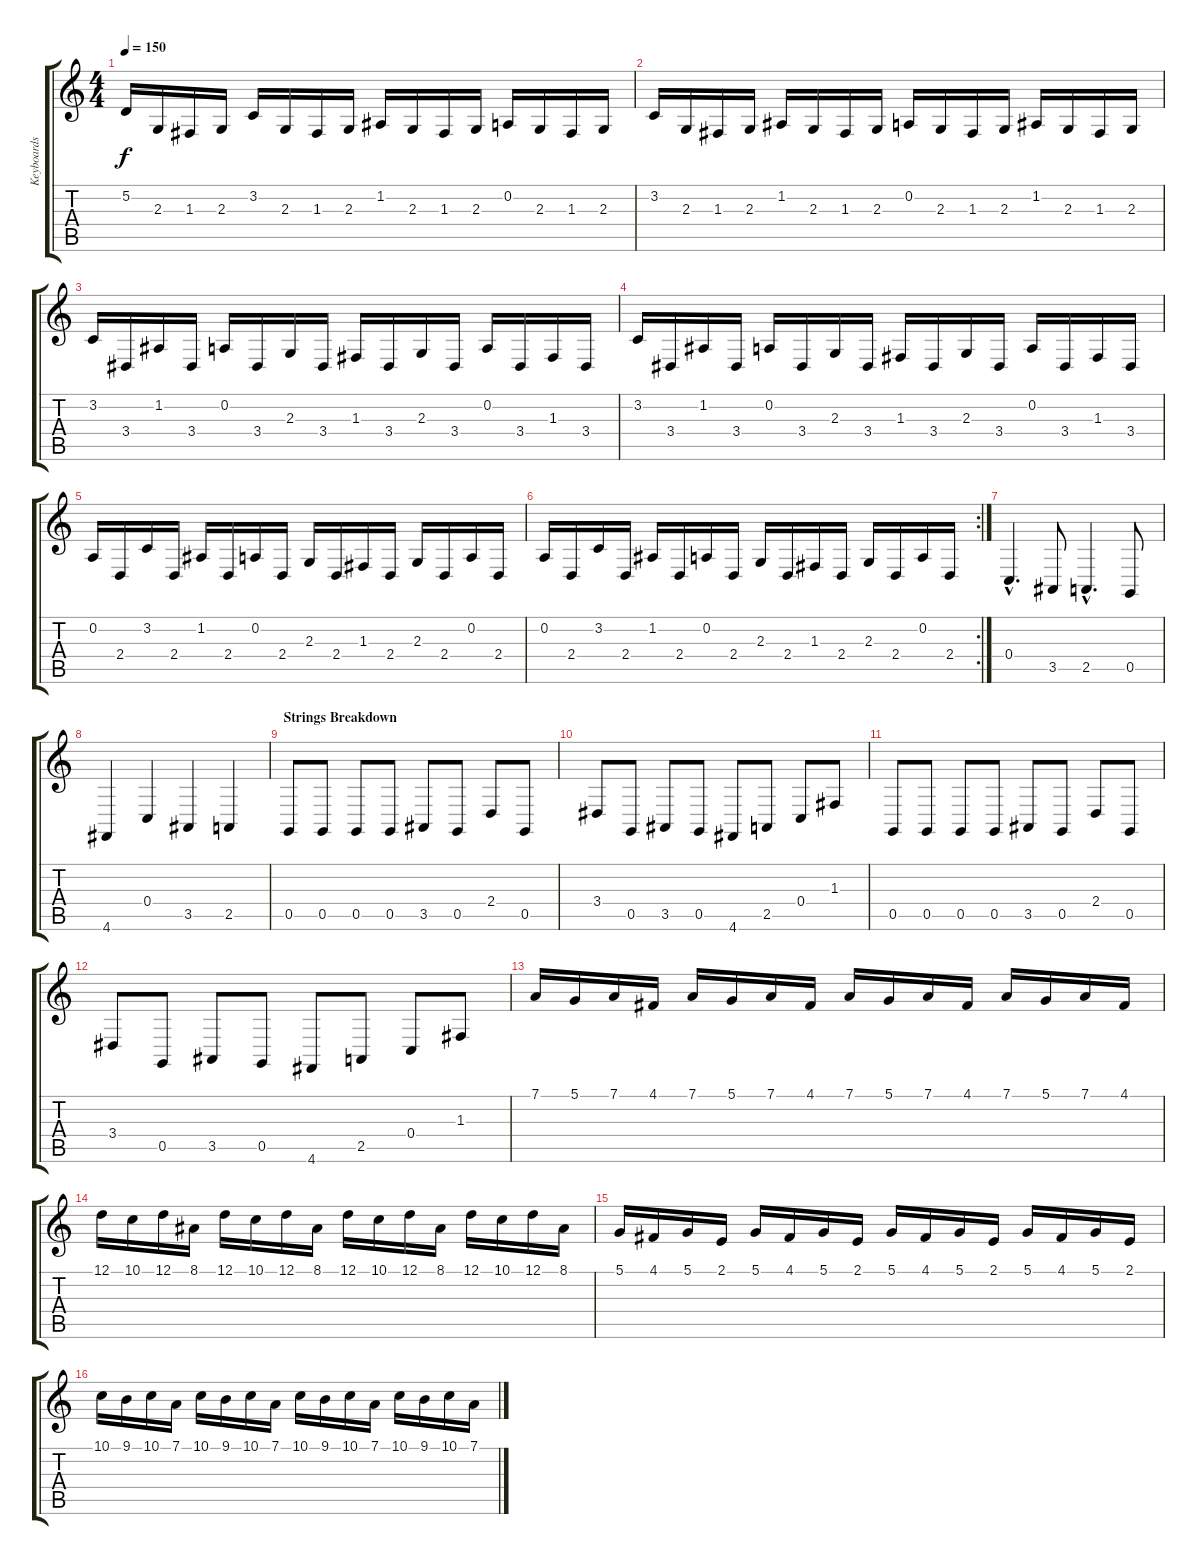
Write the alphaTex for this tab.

\track ("Keyboards" "Keyboards") {instrument harpsichord}
\staff {score tabs}
\tuning (D4 A3 F3 C3 G2 D2) {hide}
\ts (4 4)
\tempo 150
\clef g2
\ks c
5.2.16{dy f} 2.3.16 1.3.16 2.3.16 3.2.16 2.3.16 1.3.16 2.3.16 1.2.16 2.3.16 1.3.16 2.3.16 0.2.16 2.3.16 1.3.16 2.3.16 |
3.2.16 2.3.16 1.3.16 2.3.16 1.2.16 2.3.16 1.3.16 2.3.16 0.2.16 2.3.16 1.3.16 2.3.16 1.2.16 2.3.16 1.3.16 2.3.16 |
3.2.16 3.4.16 1.2.16 3.4.16 0.2.16 3.4.16 2.3.16 3.4.16 1.3.16 3.4.16 2.3.16 3.4.16 0.2.16 3.4.16 1.3.16 3.4.16 |
3.2.16 3.4.16 1.2.16 3.4.16 0.2.16 3.4.16 2.3.16 3.4.16 1.3.16 3.4.16 2.3.16 3.4.16 0.2.16 3.4.16 1.3.16 3.4.16 |
0.2.16 2.4.16 3.2.16 2.4.16 1.2.16 2.4.16 0.2.16 2.4.16 2.3.16 2.4.16 1.3.16 2.4.16 2.3.16 2.4.16 0.2.16 2.4.16 |
\rc 2
0.2.16 2.4.16 3.2.16 2.4.16 1.2.16 2.4.16 0.2.16 2.4.16 2.3.16 2.4.16 1.3.16 2.4.16 2.3.16 2.4.16 0.2.16 2.4.16 |
0.4{hac}.4{d} 3.5.8 2.5{hac}.4{d} 0.5.8 |
4.6.4 0.4.4 3.5.4 2.5.4 |
\section ("" "Strings Breakdown")
0.5.8 0.5.8 0.5.8 0.5.8 3.5.8 0.5.8 2.4.8 0.5.8 |
3.4.8 0.5.8 3.5.8 0.5.8 4.6.8 2.5.8 0.4.8 1.3.8 |
0.5.8 0.5.8 0.5.8 0.5.8 3.5.8 0.5.8 2.4.8 0.5.8 |
3.4.8 0.5.8 3.5.8 0.5.8 4.6.8 2.5.8 0.4.8 1.3.8 |
7.1.16 5.1.16 7.1.16 4.1.16 7.1.16 5.1.16 7.1.16 4.1.16 7.1.16 5.1.16 7.1.16 4.1.16 7.1.16 5.1.16 7.1.16 4.1.16 |
12.1.16 10.1.16 12.1.16 8.1.16 12.1.16 10.1.16 12.1.16 8.1.16 12.1.16 10.1.16 12.1.16 8.1.16 12.1.16 10.1.16 12.1.16 8.1.16 |
5.1.16 4.1.16 5.1.16 2.1.16 5.1.16 4.1.16 5.1.16 2.1.16 5.1.16 4.1.16 5.1.16 2.1.16 5.1.16 4.1.16 5.1.16 2.1.16 |
10.1.16 9.1.16 10.1.16 7.1.16 10.1.16 9.1.16 10.1.16 7.1.16 10.1.16 9.1.16 10.1.16 7.1.16 10.1.16 9.1.16 10.1.16 7.1.16
